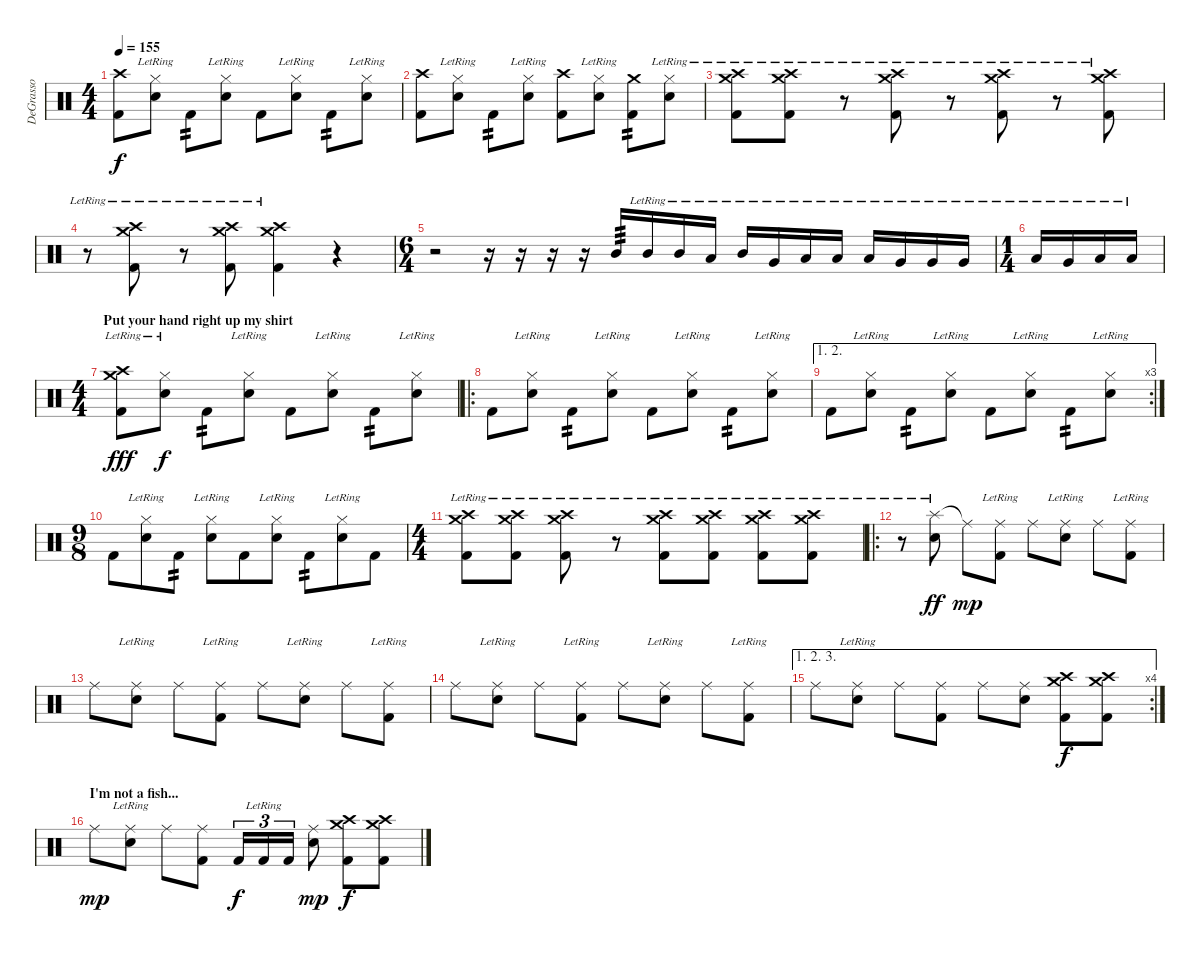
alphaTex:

\track ("DeGrasso" "DeGrasso") {instrument percussion}
\staff {score}
\articulation defaults
\ts (4 4)
\tempo 155
\clef neutral
\ks c
("Crash high (hit)" "Kick (hit) 2").8{dy f} ("Hi-Hat (closed)"{lr} "Electric Snare (hit)"{lr}).8 "Kick (hit) 2".8{tp 2} ("Hi-Hat (closed)"{lr} "Electric Snare (hit)"{lr}).8 "Kick (hit) 2".8 ("Hi-Hat (closed)"{lr} "Electric Snare (hit)"{lr}).8 "Kick (hit) 2".8{tp 2} ("Hi-Hat (closed)"{lr} "Electric Snare (hit)"{lr}).8 |
("Crash high (hit)" "Kick (hit) 2").8 ("Hi-Hat (closed)"{lr} "Electric Snare (hit)"{lr}).8 "Kick (hit) 2".8{tp 2} ("Hi-Hat (closed)"{lr} "Electric Snare (hit)"{lr}).8 ("Crash high (hit)" "Kick (hit) 2").8 ("Hi-Hat (closed)"{lr} "Electric Snare (hit)"{lr}).8 ("Crash medium (hit)" "Kick (hit) 2").8{tp 2} ("Hi-Hat (closed)"{lr} "Electric Snare (hit)"{lr}).8 |
("Crash high (hit)"{lr} "Crash medium (hit)"{lr} "Kick (hit) 2"{lr}).8 ("Crash high (hit)"{lr} "Crash medium (hit)"{lr} "Kick (hit) 2"{lr}).8 r.8 ("Crash high (hit)"{lr} "Crash medium (hit)"{lr} "Kick (hit) 2"{lr}).8 r.8 ("Crash high (hit)"{lr} "Crash medium (hit)"{lr} "Kick (hit) 2"{lr}).8 r.8 ("Crash high (hit)"{lr} "Crash medium (hit)"{lr} "Kick (hit) 2"{lr}).8 |
r.8 ("Crash high (hit)"{lr} "Crash medium (hit)"{lr} "Kick (hit) 2"{lr}).8 r.8 ("Crash high (hit)"{lr} "Crash medium (hit)"{lr} "Kick (hit) 2"{lr}).8 ("Crash high (hit)"{lr} "Crash medium (hit)"{lr} "Kick (hit) 2"{lr}).4 r.4 |
\ts (6 4)
r.2 r.16 r.16 r.16{balance 3} r.16 "Mid Tom (hit)".16{tp 3} "Mid Tom (hit)"{lr}.16 "Mid Tom (hit)"{lr}.16 "Low Tom (hit)"{lr}.16 "Mid Tom (hit)"{lr}.16 "Very Low Tom (hit)"{lr}.16{balance 13} "Low Tom (hit)"{lr}.16 "Low Tom (hit)"{lr}.16 "Low Tom (hit)"{lr}.16 "Very Low Tom (hit)"{lr}.16 "Very Low Tom (hit)"{lr}.16 "Very Low Tom (hit)"{lr}.16 |
\ts (1 4)
"Low Floor Tom (hit)"{lr}.16 "Very Low Tom (hit)"{lr}.16 "Low Floor Tom (hit)"{lr}.16 "Low Floor Tom (hit)"{lr}.16{balance 8} |
\ts (4 4)
\section ("" "Put your hand right up my shirt")
("Crash high (hit)"{lr} "Crash medium (hit)"{lr} "Kick (hit) 2").8{dy fff} ("Hi-Hat (closed)"{lr} "Electric Snare (hit)"{lr}).8{dy f} "Kick (hit) 2".8{tp 2} ("Hi-Hat (closed)"{lr} "Electric Snare (hit)"{lr}).8 "Kick (hit) 2".8 ("Hi-Hat (closed)"{lr} "Electric Snare (hit)"{lr}).8 "Kick (hit) 2".8{tp 2} ("Hi-Hat (closed)"{lr} "Electric Snare (hit)"{lr}).8 |
\ro "Kick (hit) 2".8
("Hi-Hat (closed)"{lr} "Electric Snare (hit)"{lr}).8 "Kick (hit) 2".8{tp 2} ("Hi-Hat (closed)"{lr} "Electric Snare (hit)"{lr}).8 "Kick (hit) 2".8 ("Hi-Hat (closed)"{lr} "Electric Snare (hit)"{lr}).8 "Kick (hit) 2".8{tp 2} ("Hi-Hat (closed)"{lr} "Electric Snare (hit)"{lr}).8 |
\ae (1 2)
\rc 3 "Kick (hit) 2".8
("Hi-Hat (closed)"{lr} "Electric Snare (hit)"{lr}).8 "Kick (hit) 2".8{tp 2} ("Hi-Hat (closed)"{lr} "Electric Snare (hit)"{lr}).8 "Kick (hit) 2".8 ("Hi-Hat (closed)"{lr} "Electric Snare (hit)"{lr}).8 "Kick (hit) 2".8{tp 2} ("Hi-Hat (closed)"{lr} "Electric Snare (hit)"{lr}).8 |
\ts (9 8)
"Kick (hit) 2".8 ("Hi-Hat (closed)"{lr} "Electric Snare (hit)"{lr}).8 "Kick (hit) 2".8{tp 2} ("Hi-Hat (closed)"{lr} "Electric Snare (hit)"{lr}).8 "Kick (hit) 2".8 ("Hi-Hat (closed)"{lr} "Electric Snare (hit)"{lr}).8 "Kick (hit) 2".8{tp 2} ("Hi-Hat (closed)"{lr} "Electric Snare (hit)"{lr}).8 "Kick (hit) 2".8 |
\ts (4 4)
("Crash high (hit)"{lr} "Crash medium (hit)"{lr} "Kick (hit) 2"{lr}).8 ("Crash high (hit)"{lr} "Crash medium (hit)"{lr} "Kick (hit) 2"{lr}).8 ("Crash high (hit)"{lr} "Crash medium (hit)"{lr} "Kick (hit) 2"{lr}).8 r.8 ("Crash high (hit)"{lr} "Crash medium (hit)"{lr} "Kick (hit) 2"{lr}).8 ("Crash high (hit)"{lr} "Crash medium (hit)"{lr} "Kick (hit) 2"{lr}).8 ("Crash high (hit)"{lr} "Crash medium (hit)"{lr} "Kick (hit) 2"{lr}).8 ("Crash high (hit)"{lr} "Crash medium (hit)"{lr} "Kick (hit) 2"{lr}).8 |
\ro
r.8 ("Splash (hit)"{lr} "Electric Snare (hit)"{lr}).8{dy ff} "Ride (middle)"{t}.8{dy mp} ("Ride (middle)"{lr} "Kick (hit) 2"{lr}).8 "Ride (middle)".8 ("Ride (middle)"{lr} "Electric Snare (hit)"{lr}).8 "Ride (middle)".8 ("Ride (middle)"{lr} "Kick (hit) 2"{lr}).8 |
"Ride (middle)".8 ("Ride (middle)"{lr} "Electric Snare (hit)"{lr}).8 "Ride (middle)".8 ("Ride (middle)"{lr} "Kick (hit) 2"{lr}).8 "Ride (middle)".8 ("Ride (middle)"{lr} "Electric Snare (hit)"{lr}).8 "Ride (middle)".8 ("Ride (middle)"{lr} "Kick (hit) 2"{lr}).8 |
"Ride (middle)".8 ("Ride (middle)"{lr} "Electric Snare (hit)"{lr}).8 "Ride (middle)".8 ("Ride (middle)"{lr} "Kick (hit) 2"{lr}).8 "Ride (middle)".8 ("Ride (middle)"{lr} "Electric Snare (hit)"{lr}).8 "Ride (middle)".8 ("Ride (middle)"{lr} "Kick (hit) 2"{lr}).8 |
\ae (1 2 3)
\rc 4 "Ride (middle)".8
("Ride (middle)"{lr} "Electric Snare (hit)"{lr}).8 "Ride (middle)".8 ("Ride (middle)" "Kick (hit) 2").8 "Ride (middle)".8 ("Ride (middle)" "Electric Snare (hit)").8 ("Crash high (hit)" "Crash medium (hit)" "Kick (hit) 2").8{dy f} ("Crash high (hit)" "Crash medium (hit)" "Kick (hit) 2").8 |
\section ("" "I'm not a fish...")
"Ride (middle)".8{dy mp} ("Ride (middle)"{lr} "Electric Snare (hit)"{lr}).8 "Ride (middle)".8 ("Ride (middle)" "Kick (hit) 2").8 "Kick (hit) 2".16{tu (3 2) dy f} "Kick (hit) 2"{lr}.16{tu (3 2)} "Kick (hit) 2".16{tu (3 2)} ("Ride (middle)" "Electric Snare (hit)").8{dy mp} ("Crash high (hit)" "Crash medium (hit)" "Kick (hit) 2").8{dy f} ("Crash high (hit)" "Crash medium (hit)" "Kick (hit) 2").8
